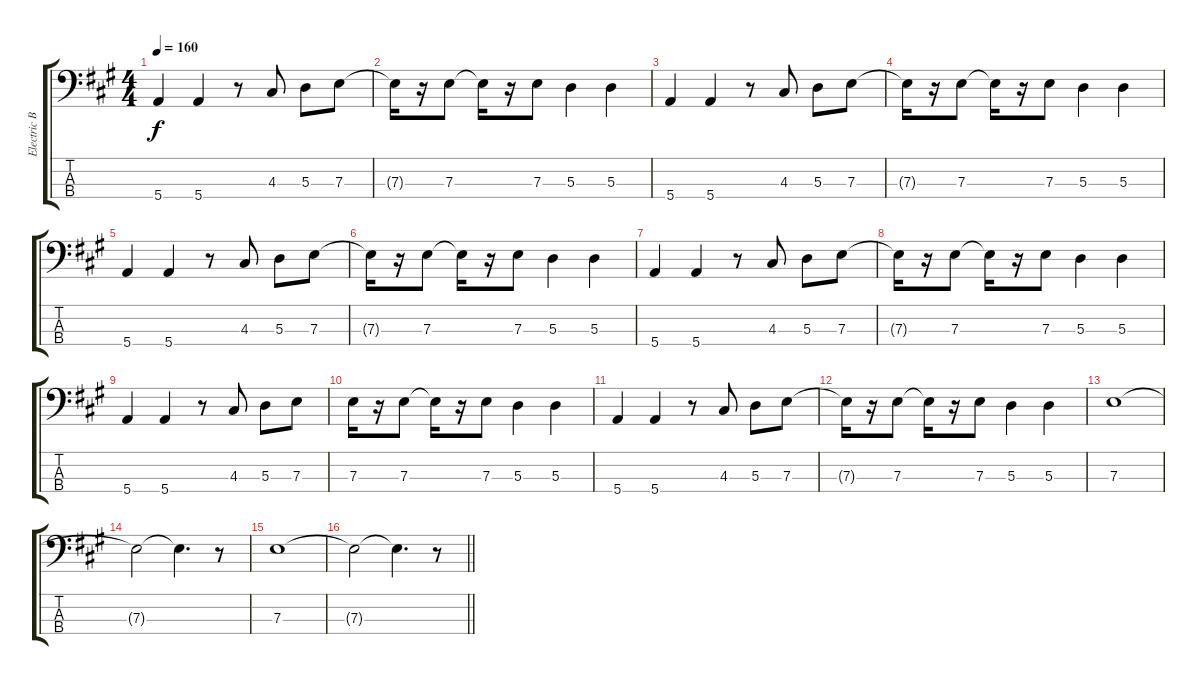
\track ("Electric Bass (Finger)    " "Electric B") {instrument electricbassfinger}
\staff {score tabs}
\tuning (G2 D2 A1 E1) {hide}
\ts (4 4)
\tempo 160
\clef f4
\ks a
5.4.4{dy f} 5.4.4 r.8 4.3.8 5.3.8 7.3.8 |
7.3{t}.16 r.16 7.3.8 7.3{t}.16 r.16 7.3.8 5.3.4 5.3.4 |
5.4.4 5.4.4 r.8 4.3.8 5.3.8 7.3.8 |
7.3{t}.16 r.16 7.3.8 7.3{t}.16 r.16 7.3.8 5.3.4 5.3.4 |
5.4.4 5.4.4 r.8 4.3.8 5.3.8 7.3.8 |
7.3{t}.16 r.16 7.3.8 7.3{t}.16 r.16 7.3.8 5.3.4 5.3.4 |
5.4.4 5.4.4 r.8 4.3.8 5.3.8 7.3.8 |
7.3{t}.16 r.16 7.3.8 7.3{t}.16 r.16 7.3.8 5.3.4 5.3.4 |
5.4.4 5.4.4 r.8 4.3.8 5.3.8 7.3.8 |
7.3.16 r.16 7.3.8 7.3{t}.16 r.16 7.3.8 5.3.4 5.3.4 |
5.4.4 5.4.4 r.8 4.3.8 5.3.8 7.3.8 |
7.3{t}.16 r.16 7.3.8 7.3{t}.16 r.16 7.3.8 5.3.4 5.3.4 |
7.3.1 |
7.3{t}.2 7.3{t}.4{d} r.8 |
7.3.1 |
\barLineRight lightlight
7.3{t}.2 7.3{t}.4{d} r.8
